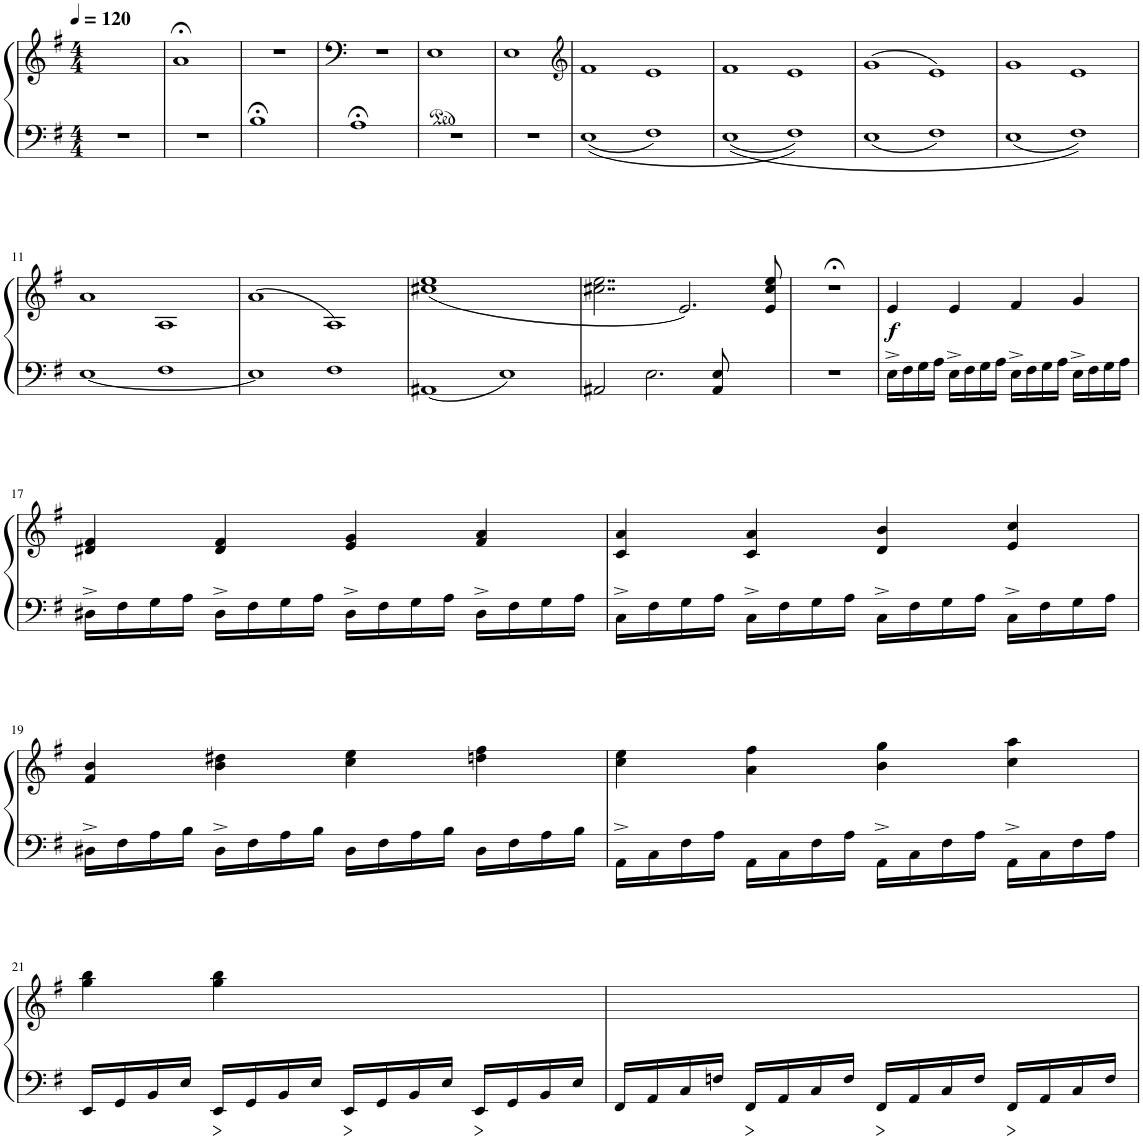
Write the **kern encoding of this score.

**kern	**kern	**dynam
*part1	*part1	*part1
*staff2	*staff1	*staff1/2
*I"Piano	*	*
*I'Pno	*	*
*clefF4	*clefG2	*
*k[f#]	*k[f#]	*
*M4/4	*M4/4	*
*MM120	*MM120	*
=1	=1	=1
1r	1ryy	.
=2	=2	=2
1r	1a;<	.
=3	=3	=3
1B;<	1r	.
=4	=4	=4
1A;<	1r	.
=5	=5	=5
1r	1E	.
=6	=6	=6
1r	1E	.
=7	=7	=7
*	*clefG2	*
1E	1f#	.
1F#	1e	.
=8	=8	=8
1E	1f#	.
1F#	1e	.
=9	=9	=9
1E	(>1g	.
1F#	1e)	.
=10	=10	=10
1E	1g	.
1F#	1e	.
!!LO:LB:g=z
=11	=11	=11
[<1E	1a	.
1F#	1A	.
=12	=12	=12
1E]	(>1a	.
1F#	1A)	.
=13	=13	=13
1AA#X	(<1cc#X 1ee	.
1E	1ryy	.
=14	=14	=14
2AA#X/	2..cc#X\ 2..ee\	.
[2E\	.	.
.	[8e/)	.
4ryy	8ryy	.
8AA#/ 8E/	.	.
4.ryy	.	.
.	8e/ 8cc#/ 8ee/	.
=15	=15	=15
1r	1r;<	.
4E\]	8%5e/]	.
4.ryy	.	.
=16	=16	=16
!	!	!LO:DY:b
16E^\LL	4e/	f
16F#\	.	.
16G\	.	.
16A\JJ	.	.
16E^\LL	4e/	.
16F#\	.	.
16G\	.	.
16A\JJ	.	.
16E^\LL	4f#/	.
16F#\	.	.
16G\	.	.
16A\JJ	.	.
16E^\LL	4g/	.
16F#\	.	.
16G\	.	.
16A\JJ	.	.
!!LO:LB:g=z
=17	=17	=17
16D#X^\LL	4d#X/ 4f#/	.
16F#\	.	.
16G\	.	.
16A\JJ	.	.
16D#^\LL	4d#/ 4f#/	.
16F#\	.	.
16G\	.	.
16A\JJ	.	.
16D#^\LL	4e/ 4g/	.
16F#\	.	.
16G\	.	.
16A\JJ	.	.
16D#^\LL	4f#/ 4a/	.
16F#\	.	.
16G\	.	.
16A\JJ	.	.
=18	=18	=18
16C^\LL	4c/ 4a/	.
16F#\	.	.
16G\	.	.
16A\JJ	.	.
16C^\LL	4c/ 4a/	.
16F#\	.	.
16G\	.	.
16A\JJ	.	.
16C^\LL	4d/ 4b/	.
16F#\	.	.
16G\	.	.
16A\JJ	.	.
16C^\LL	4e/ 4cc/	.
16F#\	.	.
16G\	.	.
16A\JJ	.	.
!!LO:LB:g=z
=19	=19	=19
16D#X^\LL	4f#/ 4b/	.
16F#\	.	.
16A\	.	.
16B\JJ	.	.
16D#^\LL	4b\ 4dd#X\	.
16F#\	.	.
16A\	.	.
16B\JJ	.	.
16D#\LL	4cc\ 4ee\	.
16F#\	.	.
16A\	.	.
16B\JJ	.	.
16D#\LL	4ddn\ 4ff#\	.
16F#\	.	.
16A\	.	.
16B\JJ	.	.
=20	=20	=20
16AA^\LL	4cc\ 4ee\	.
16C\	.	.
16F#\	.	.
16A\JJ	.	.
16AA\LL	4a\ 4ff#\	.
16C\	.	.
16F#\	.	.
16A\JJ	.	.
16AA^\LL	4b\ 4gg\	.
16C\	.	.
16F#\	.	.
16A\JJ	.	.
16AA^\LL	4cc\ 4aa\	.
16C\	.	.
16F#\	.	.
16A\JJ	.	.
!!LO:LB:g=z
=21	=21	=21
16EE/LL	4gg\ 4bb\	.
16GG/	.	.
16BB/	.	.
16E/JJ	.	.
16EE/LL	4gg\ 4bb\	.
16GG/	.	.
16BB/	.	.
16E/JJ	.	.
16EE/LL	2ryy	.
16GG/	.	.
16BB/	.	.
16E/JJ	.	.
16EE/LL	.	.
16GG/	.	.
16BB/	.	.
16E/JJ	.	.
=22	=22	=22
16FF#/LL	1ryy	.
16AA/	.	.
16C/	.	.
16Fn/JJ	.	.
16FF#/LL	.	.
16AA/	.	.
16C/	.	.
16F/JJ	.	.
16FF#/LL	.	.
16AA/	.	.
16C/	.	.
16F/JJ	.	.
16FF#/LL	.	.
16AA/	.	.
16C/	.	.
16F/JJ	.	.
=	=	=
*-	*-	*-
